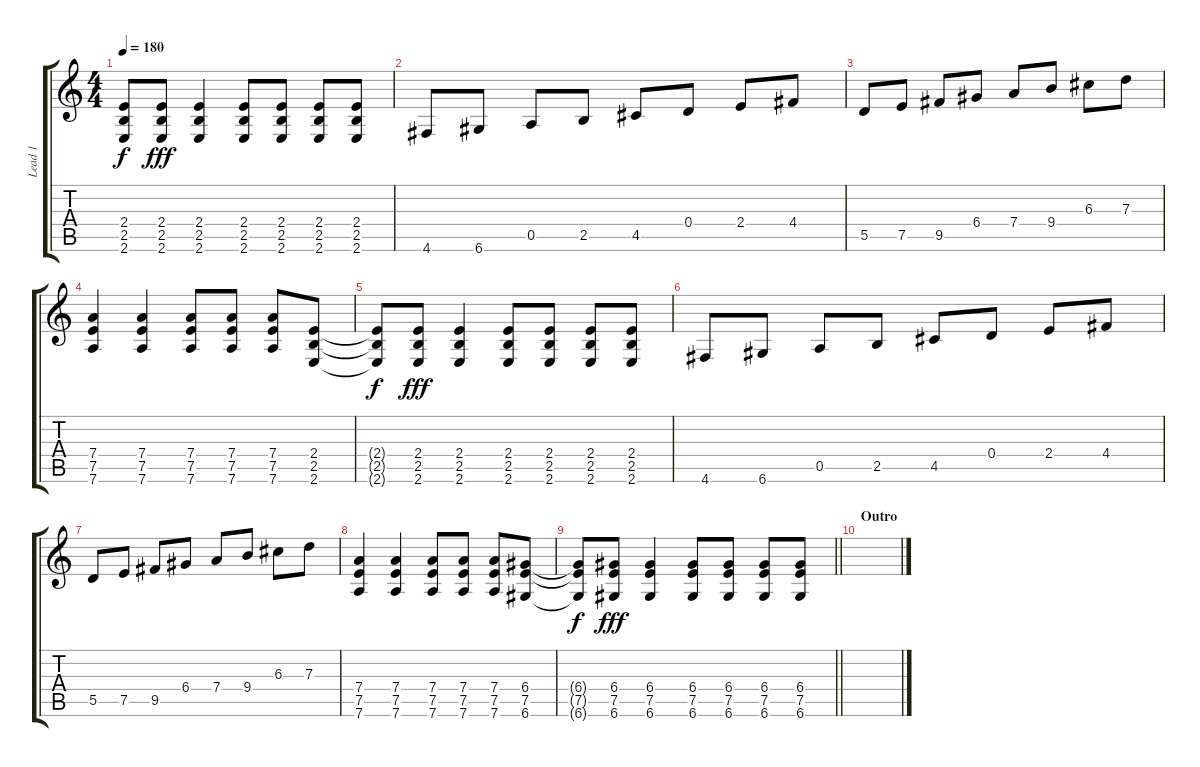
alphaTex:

\track ("Lead 1" "Lead 1") {instrument overdrivenguitar}
\staff {score tabs}
\tuning (E4 B3 G3 D3 A2 D2) {hide}
\ts (4 4)
\tempo 180
\clef g2
\ks c
(2.4{t} 2.5{t} 2.6{t}).8{dy f} (2.4 2.5 2.6).8{dy fff} (2.4 2.5 2.6).4 (2.4 2.5 2.6).8 (2.4 2.5 2.6).8 (2.4 2.5 2.6).8 (2.4 2.5 2.6).8 |
4.6.8 6.6.8 0.5.8 2.5.8 4.5.8 0.4.8 2.4.8 4.4.8 |
5.5.8 7.5.8 9.5.8 6.4.8 7.4.8 9.4.8 6.3.8 7.3.8 |
(7.4 7.5 7.6).4 (7.4 7.5 7.6).4 (7.4 7.5 7.6).8 (7.4 7.5 7.6).8 (7.4 7.5 7.6).8 (2.4 2.5 2.6).8 |
(2.4{t} 2.5{t} 2.6{t}).8{dy f} (2.4 2.5 2.6).8{dy fff} (2.4 2.5 2.6).4 (2.4 2.5 2.6).8 (2.4 2.5 2.6).8 (2.4 2.5 2.6).8 (2.4 2.5 2.6).8 |
4.6.8 6.6.8 0.5.8 2.5.8 4.5.8 0.4.8 2.4.8 4.4.8 |
5.5.8 7.5.8 9.5.8 6.4.8 7.4.8 9.4.8 6.3.8 7.3.8 |
(7.4 7.5 7.6).4 (7.4 7.5 7.6).4 (7.4 7.5 7.6).8 (7.4 7.5 7.6).8 (7.4 7.5 7.6).8 (6.4 7.5 6.6).8 |
\barLineRight lightlight
(6.4{t} 7.5{t} 6.6{t}).8{dy f} (6.4 7.5 6.6).8{dy fff} (6.4 7.5 6.6).4 (6.4 7.5 6.6).8 (6.4 7.5 6.6).8 (6.4 7.5 6.6).8 (6.4 7.5 6.6).8 |
\section ("" "Outro")
